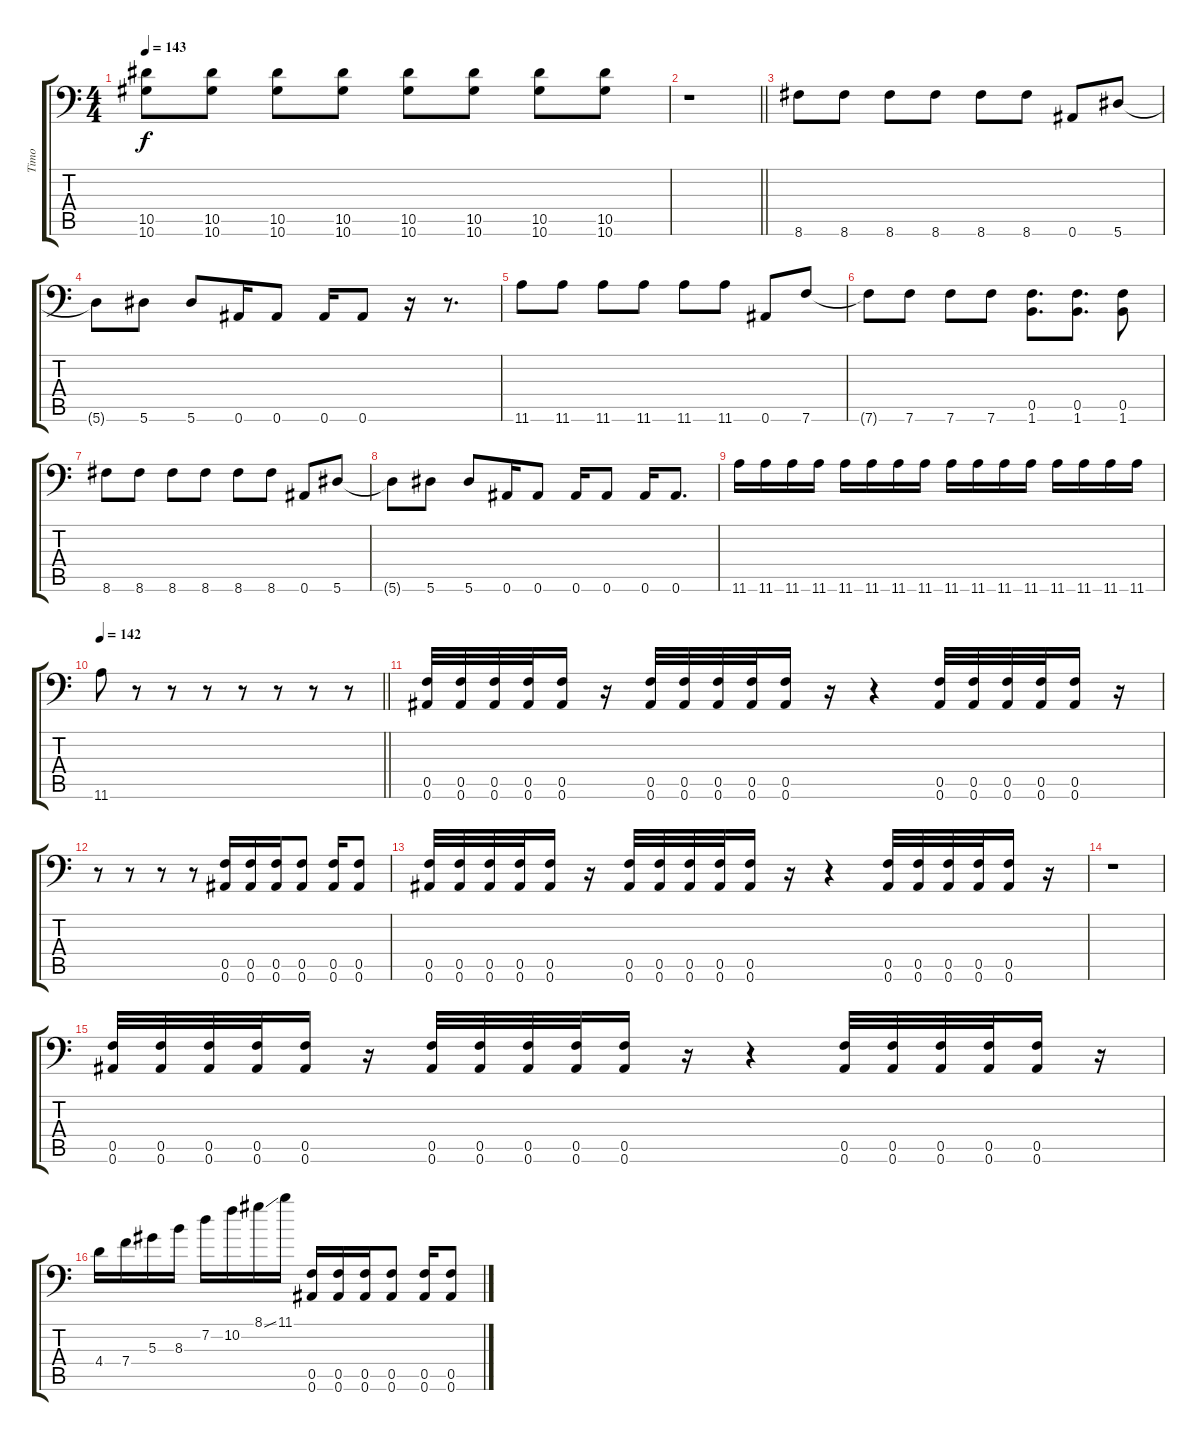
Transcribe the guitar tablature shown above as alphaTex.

\track ("Timo" "Timo") {instrument distortionguitar}
\staff {score tabs}
\tuning (C4 G3 Eb3 Bb2 F2 Bb1) {hide}
\ts (4 4)
\tempo 143
\clef f4
\ks c
(10.5 10.6).8{dy f} (10.5 10.6).8 (10.5 10.6).8 (10.5 10.6).8 (10.5 10.6).8 (10.5 10.6).8 (10.5 10.6).8 (10.5 10.6).8 |
\barLineRight lightlight
r.1 |
\section ("" "")
8.6.8 8.6.8 8.6.8 8.6.8 8.6.8 8.6.8 0.6.8 5.6.8 |
5.6{t}.8 5.6.8 5.6.8 0.6.16 0.6.8 0.6.16 0.6.8 r.16 r.8{d} |
11.6.8 11.6.8 11.6.8 11.6.8 11.6.8 11.6.8 0.6.8 7.6.8 |
7.6{t}.8 7.6.8 7.6.8 7.6.8 (0.5 1.6).8{d} (0.5 1.6).8{d} (0.5 1.6).8 |
8.6.8 8.6.8 8.6.8 8.6.8 8.6.8 8.6.8 0.6.8 5.6.8 |
5.6{t}.8 5.6.8 5.6.8 0.6.16 0.6.8 0.6.16 0.6.8 0.6.16 0.6.8{d} |
11.6.16 11.6.16 11.6.16 11.6.16 11.6.16 11.6.16 11.6.16 11.6.16 11.6.16 11.6.16 11.6.16 11.6.16 11.6.16 11.6.16 11.6.16 11.6.16 |
\tempo 142
\barLineRight lightlight
11.6.8 r.8 r.8 r.8 r.8 r.8 r.8 r.8 |
\section ("" "")
(0.5 0.6).32 (0.5 0.6).32 (0.5 0.6).32 (0.5 0.6).32 (0.5 0.6).16 r.16 (0.5 0.6).32 (0.5 0.6).32 (0.5 0.6).32 (0.5 0.6).32 (0.5 0.6).16 r.16 r.4 (0.5 0.6).32 (0.5 0.6).32 (0.5 0.6).32 (0.5 0.6).32 (0.5 0.6).16 r.16 |
r.8 r.8 r.8 r.8 (0.5 0.6).16 (0.5 0.6).16 (0.5 0.6).16 (0.5 0.6).8 (0.5 0.6).16 (0.5 0.6).8 |
(0.5 0.6).32 (0.5 0.6).32 (0.5 0.6).32 (0.5 0.6).32 (0.5 0.6).16 r.16 (0.5 0.6).32 (0.5 0.6).32 (0.5 0.6).32 (0.5 0.6).32 (0.5 0.6).16 r.16 r.4 (0.5 0.6).32 (0.5 0.6).32 (0.5 0.6).32 (0.5 0.6).32 (0.5 0.6).16 r.16 |
r.1 |
(0.5 0.6).32 (0.5 0.6).32 (0.5 0.6).32 (0.5 0.6).32 (0.5 0.6).16 r.16 (0.5 0.6).32 (0.5 0.6).32 (0.5 0.6).32 (0.5 0.6).32 (0.5 0.6).16 r.16 r.4 (0.5 0.6).32 (0.5 0.6).32 (0.5 0.6).32 (0.5 0.6).32 (0.5 0.6).16 r.16 |
4.4.16 7.4.16 5.3.16 8.3.16 7.2.16 10.2.16 8.1{ss}.16 11.1.16 (0.5 0.6).16 (0.5 0.6).16 (0.5 0.6).16 (0.5 0.6).8 (0.5 0.6).16 (0.5 0.6).8
